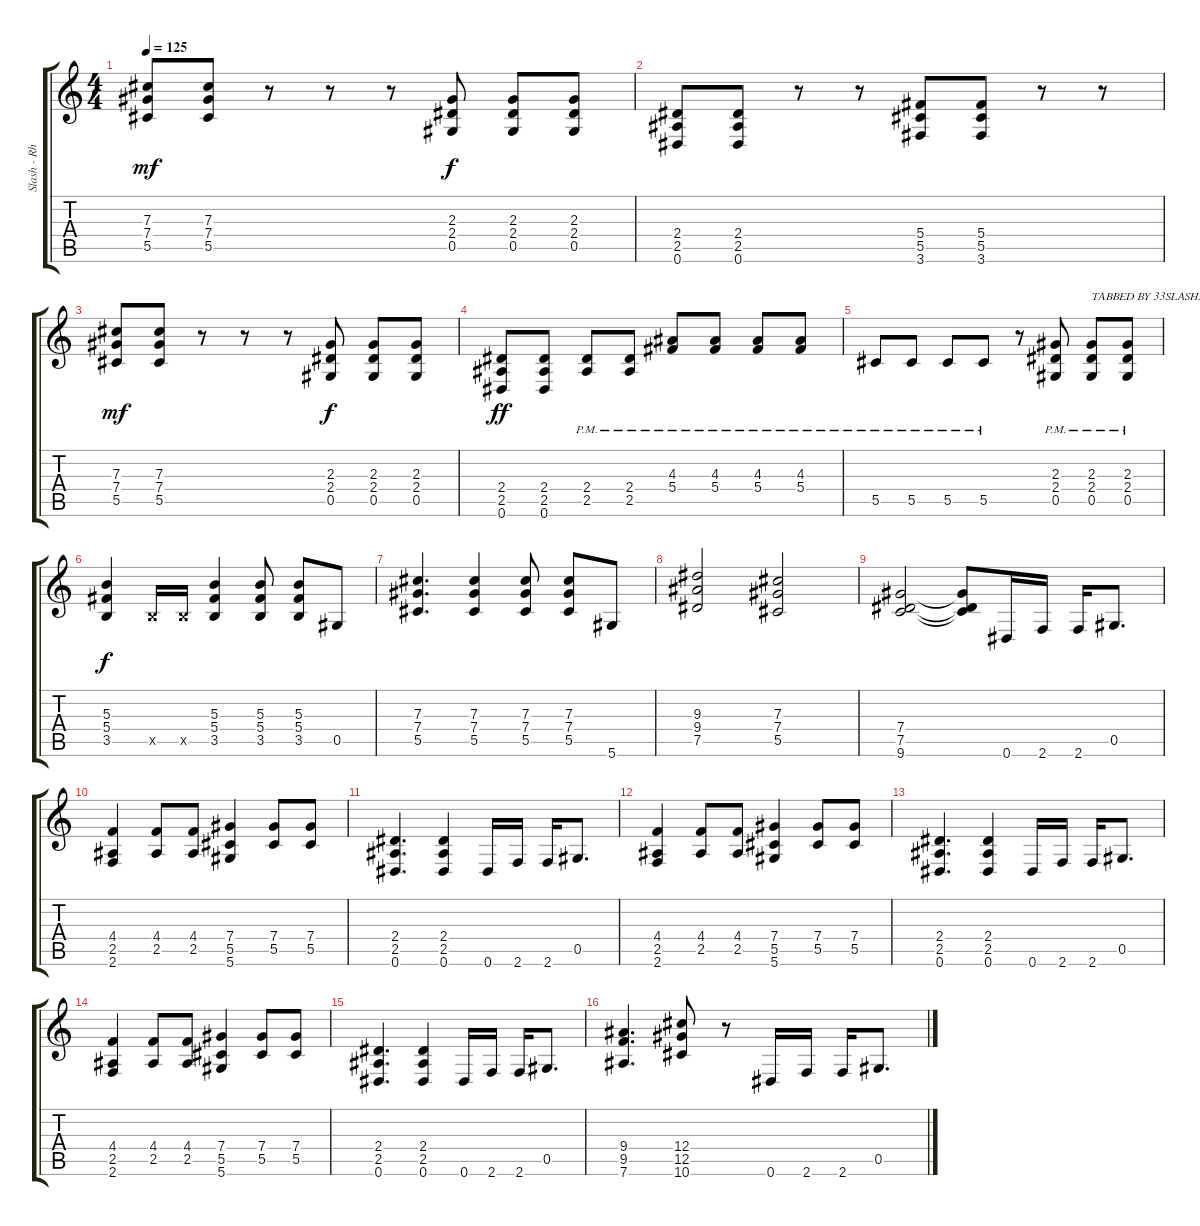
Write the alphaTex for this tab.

\track ("Slash - Rhythm Guitar" "Slash - Rh") {instrument distortionguitar}
\staff {score tabs}
\tuning (Eb4 Bb3 Gb3 Db3 Ab2 Eb2) {hide}
\ts (4 4)
\tempo 125
\clef g2
\ks c
(7.3 7.4 5.5).8{dy mf} (7.3 7.4 5.5).8 r.8 r.8 r.8 (2.3 2.4 0.5).8{dy f} (2.3 2.4 0.5).8 (2.3 2.4 0.5).8 |
(2.4 2.5 0.6).8 (2.4 2.5 0.6).8 r.8 r.8 (5.4 5.5 3.6).8 (5.4 5.5 3.6).8 r.8 r.8 |
(7.3 7.4 5.5).8{dy mf} (7.3 7.4 5.5).8 r.8 r.8 r.8 (2.3 2.4 0.5).8{dy f} (2.3 2.4 0.5).8 (2.3 2.4 0.5).8 |
(2.4 2.5 0.6).8{dy ff} (2.4 2.5 0.6).8 (2.4{pm} 2.5{pm}).8 (2.4{pm} 2.5{pm}).8 (4.3 5.4{pm}).8 (4.3 5.4{pm}).8 (4.3 5.4{pm}).8 (4.3 5.4{pm}).8 |
5.5{pm}.8 5.5{pm}.8 5.5{pm}.8 5.5{pm}.8 r.8 (2.3 2.4 0.5{pm}).8 (2.3 2.4 0.5{pm}).8{txt "TABBED BY 33SLASH33"} (2.3 2.4 0.5{pm}).8 |
(5.3 5.4 3.5).4{dy f} 3.5{x}.16 3.5{x}.16 (5.3 5.4 3.5).4 (5.3 5.4 3.5).8 (5.3 5.4 3.5).8 0.5.8 |
(7.3 7.4 5.5).4{d} (7.3 7.4 5.5).4 (7.3 7.4 5.5).8 (7.3 7.4 5.5).8 5.6.8 |
(9.3 9.4 7.5).2 (7.3 7.4 5.5).2 |
(7.4 7.5 9.6).2 (7.4{t} 7.5{t} 9.6{t}).8 0.6.16 2.6.16 2.6.16 0.5.8{d} |
(4.4 2.5 2.6).4 (4.4 2.5).8 (4.4 2.5).8 (7.4 5.5 5.6).4 (7.4 5.5).8 (7.4 5.5).8 |
(2.4 2.5 0.6).4{d} (2.4 2.5 0.6).4 0.6.16 2.6.16 2.6.16 0.5.8{d} |
(4.4 2.5 2.6).4 (4.4 2.5).8 (4.4 2.5).8 (7.4 5.5 5.6).4 (7.4 5.5).8 (7.4 5.5).8 |
(2.4 2.5 0.6).4{d} (2.4 2.5 0.6).4 0.6.16 2.6.16 2.6.16 0.5.8{d} |
(4.4 2.5 2.6).4 (4.4 2.5).8 (4.4 2.5).8 (7.4 5.5 5.6).4 (7.4 5.5).8 (7.4 5.5).8 |
(2.4 2.5 0.6).4{d} (2.4 2.5 0.6).4 0.6.16 2.6.16 2.6.16 0.5.8{d} |
(9.4 9.5 7.6).4{d} (12.4 12.5 10.6).8 r.8 0.6.16 2.6.16 2.6.16 0.5.8{d}
